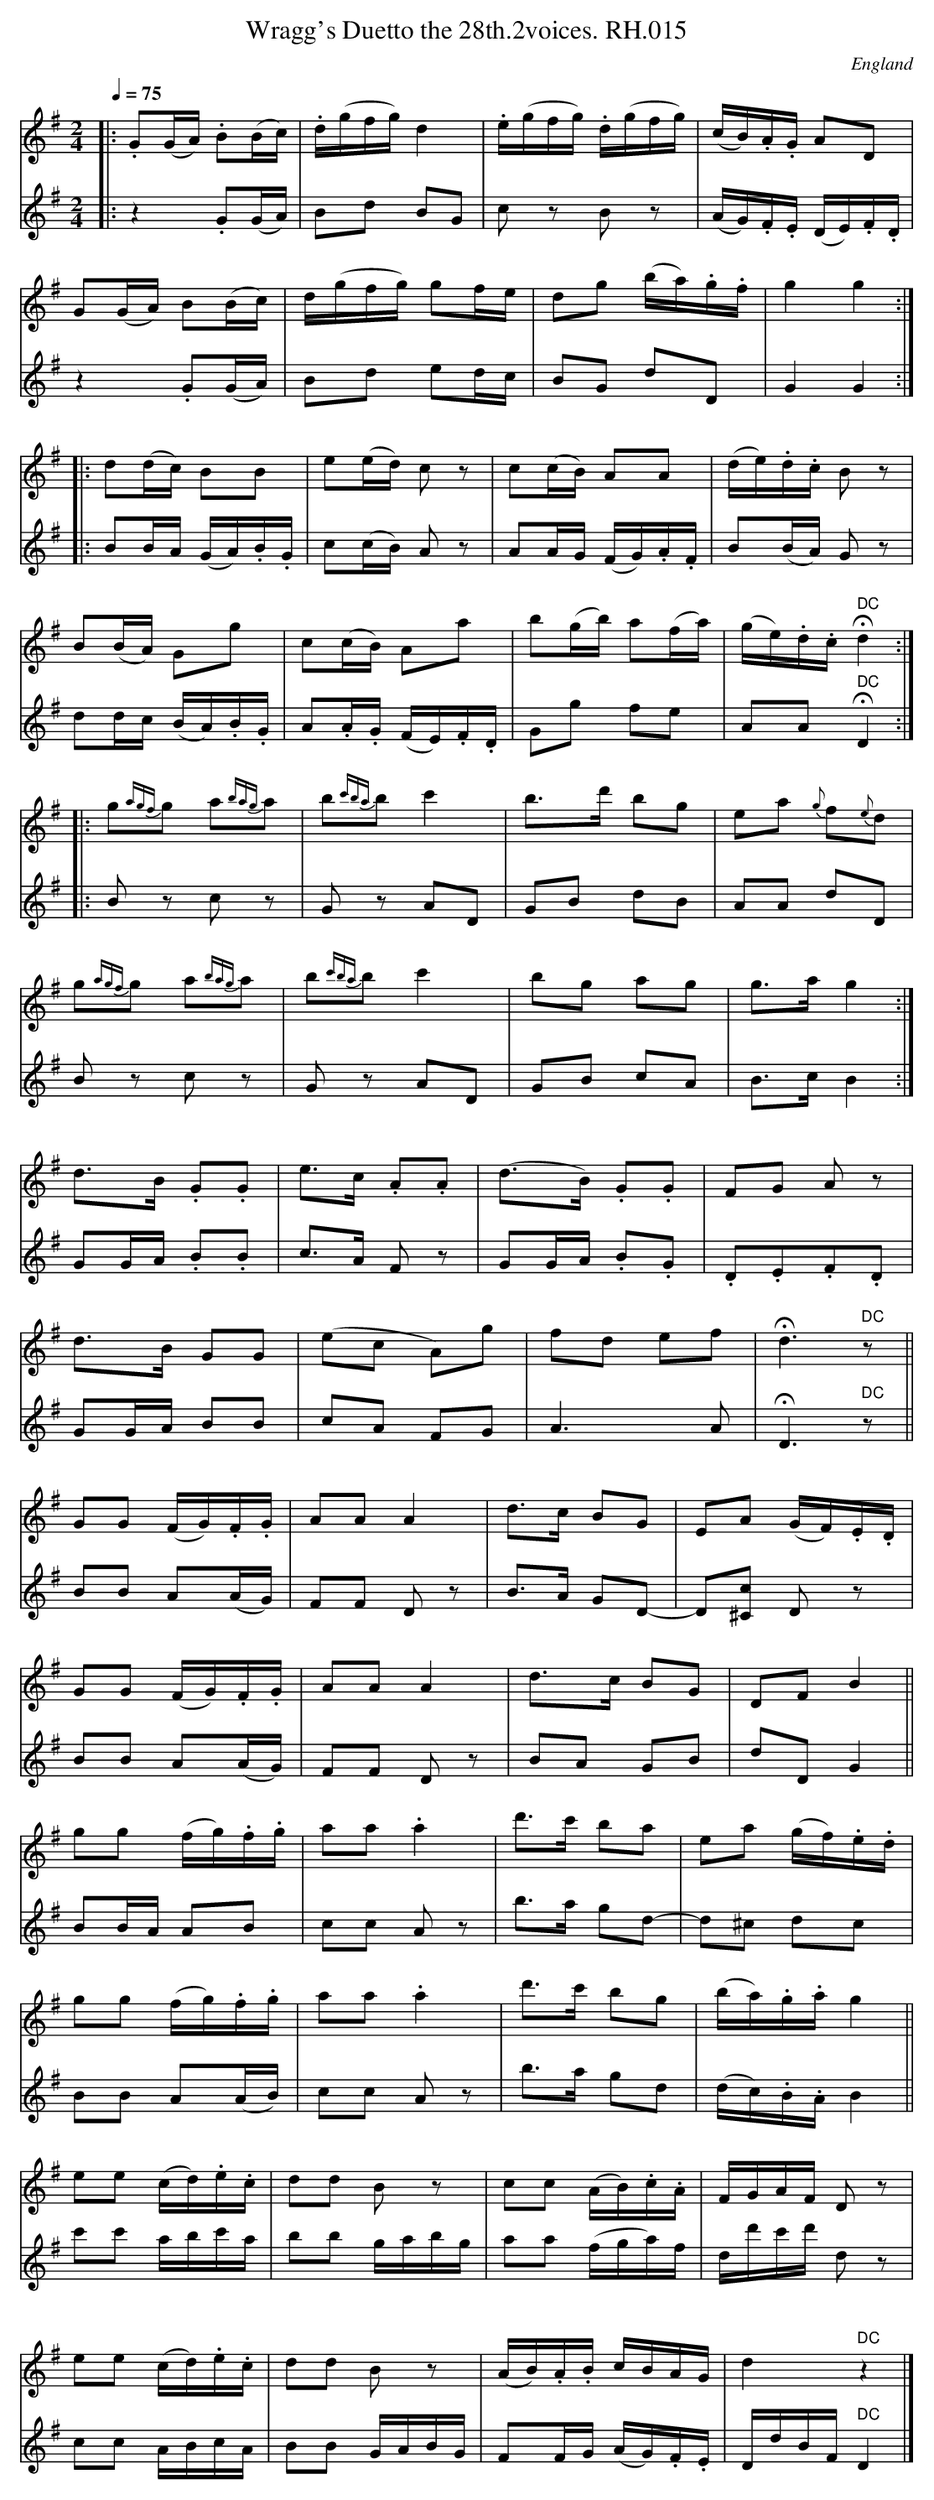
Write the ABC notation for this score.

X:1
T:Wragg's Duetto the 28th.2voices. RH.015
O:England
M:2/4
L:1/16
Q:1/4=75
K:G major
[V:1]|:.G2(GA) .B2(Bc)|.d(gfg)d4|.e(gfg) .d(gfg)|(cB).A.G A2D2|
[V:2]|:z4 .G2(GA)|B2d2 B2G2|c2z2 B2z2|(AG).F.E (DE).F.D|
[V:1] G2(GA) B2(Bc)|d(gfg) g2fe|d2g2 (ba).g.f|g4 g4:|
[V:2] z4 .G2(GA)|B2d2 e2dc|B2G2 d2D2|G4 G4:|
[V:1]|:d2(dc) B2B2|e2(ed) c2z2|c2(cB) A2A2|(de).d.c B2z2|
[V:2]|:B2BA (GA).B.G|c2(cB) A2z2|A2AG (FG).A.F|B2(BA) G2z2|
[V:1] B2(BA) G2g2|c2(cB) A2a2|b2(gb) a2(fa)|(ge).d.c " DC"Hd4:|
[V:2] d2dc (BA).B.G|A2.A.G (FE).F.D|G2g2 f2e2|A2A2 " DC"HD4:|
[V:1]|:g2{agf}g2 a2{bag}a2|b2{c'ba}b2 c'4|b3d' b2g2|e2a2 {g}f2{e}d2|
[V:2]|:B2z2 c2z2|G2z2 A2D2|G2B2 d2B2|A2A2 d2D2|
[V:1] g2{agf}g2 a2{bag}a2|b2{c'ba}b2 c'4|b2g2 a2g2|g3a g4:|
[V:2] B2z2 c2z2|G2z2 A2D2|G2B2 c2A2|B3c B4:|
[V:1] d3B .G2.G2|e3c .A2.A2|(d3B) .G2.G2|F2G2 A2z2|
[V:2] G2GA .B2.B2|c3A F2z2|G2GA .B2.G2|.D2.E2.F2.D2|
[V:1] d3B G2G2|(e2c2 A2)g2|f2d2 e2f2|Hd6" DC"z2||
[V:2] G2GA B2B2|c2A2 F2G2|A6 A2|HD6 " DC"z2||
[V:1] G2G2 (FG).F.G|A2A2 A4|d3c B2G2|E2A2 (GF).E.D|
[V:2] B2B2 A2(AG)|F2F2 D2z2|B3A G2D2-|D2[^C2c2] D2z2|
[V:1] G2G2 (FG).F.G|A2A2 A4|d3c B2G2|D2F2 B4||
[V:2] B2B2 A2(AG)|F2F2 D2z2|B2A2 G2B2|d2D2 G4||
[V:1] g2g2 (fg).f.g|a2a2 .a4|d'3c' b2a2|e2a2 (gf).e.d|
[V:2] B2BA A2B2|c2c2 A2z2|b3a g2d2-|d2^c2 d2c2|
[V:1] g2g2 (fg).f.g|a2a2 .a4|d'3c' b2g2|(ba).g.a g4||
[V:2] B2B2 A2(AB)|c2c2 A2z2|b3a g2d2|(dc).B.A B4||
[V:1] e2e2 (cd).e.c|d2d2 B2z2|c2c2 (AB).c.A|FGAF D2z2|
[V:2] c'2c'2 abc'a|b2b2 gabg|a2a2 (fga)f|dd'c'd' d2z2|
[V:1] e2e2 (cd).e.c|d2d2 B2z2|(AB).A.B cBAG|d4 " DC"z4|]
[V:2] c2c2 ABcA|B2B2 GABG|F2FG (AG).F.E|DdBF " DC"D4|]
